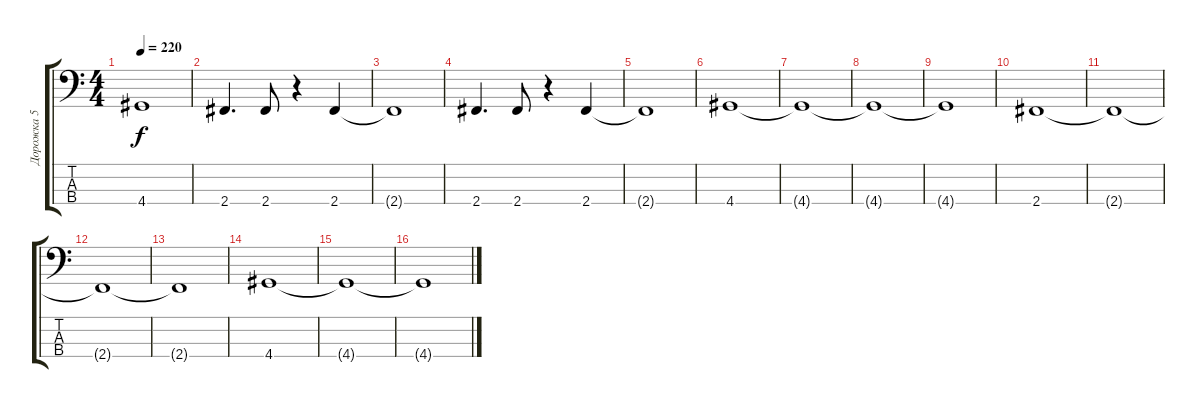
\track ("Дорожка 5" "Дорожка 5") {instrument electricbassfinger}
\staff {score tabs}
\tuning (G2 D2 A1 E1) {hide}
\ts (4 4)
\tempo 220
\clef f4
\ks c
4.4.1{dy f} |
2.4.4{d} 2.4.8 r.4 2.4.4 |
2.4{t}.1 |
2.4.4{d} 2.4.8 r.4 2.4.4 |
2.4{t}.1 |
4.4.1 |
4.4{t}.1 |
4.4{t}.1 |
4.4{t}.1 |
2.4.1 |
2.4{t}.1 |
2.4{t}.1 |
2.4{t}.1 |
4.4.1 |
4.4{t}.1 |
4.4{t}.1
